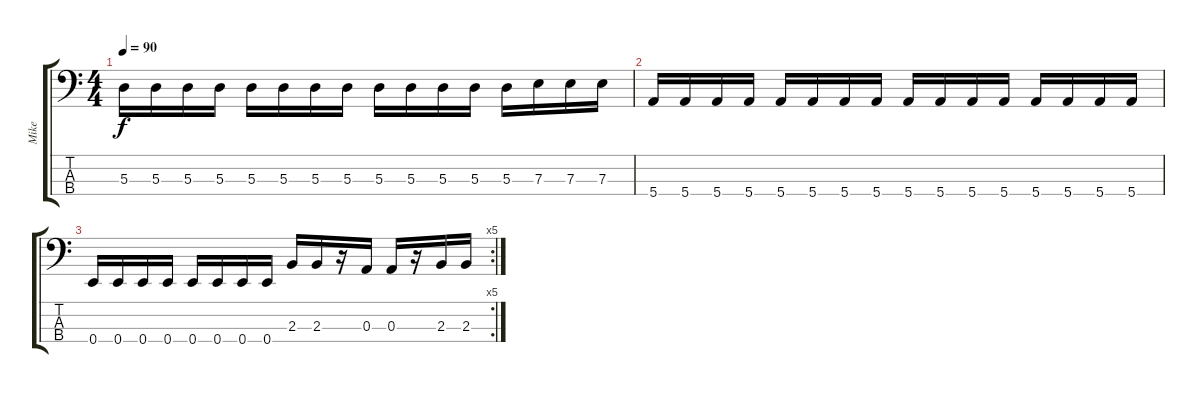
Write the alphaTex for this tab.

\track ("Mike" "Mike") {instrument electricbassfinger}
\staff {score tabs}
\tuning (G2 D2 A1 E1) {hide}
\ts (4 4)
\tempo 90
\clef f4
\ks c
5.3.16{dy f} 5.3.16 5.3.16 5.3.16 5.3.16 5.3.16 5.3.16 5.3.16 5.3.16 5.3.16 5.3.16 5.3.16 5.3.16 7.3.16 7.3.16 7.3.16 |
5.4.16 5.4.16 5.4.16 5.4.16 5.4.16 5.4.16 5.4.16 5.4.16 5.4.16 5.4.16 5.4.16 5.4.16 5.4.16 5.4.16 5.4.16 5.4.16 |
\rc 5
0.4.16 0.4.16 0.4.16 0.4.16 0.4.16 0.4.16 0.4.16 0.4.16 2.3.16 2.3.16 r.16 0.3.16 0.3.16 r.16 2.3.16 2.3.16
